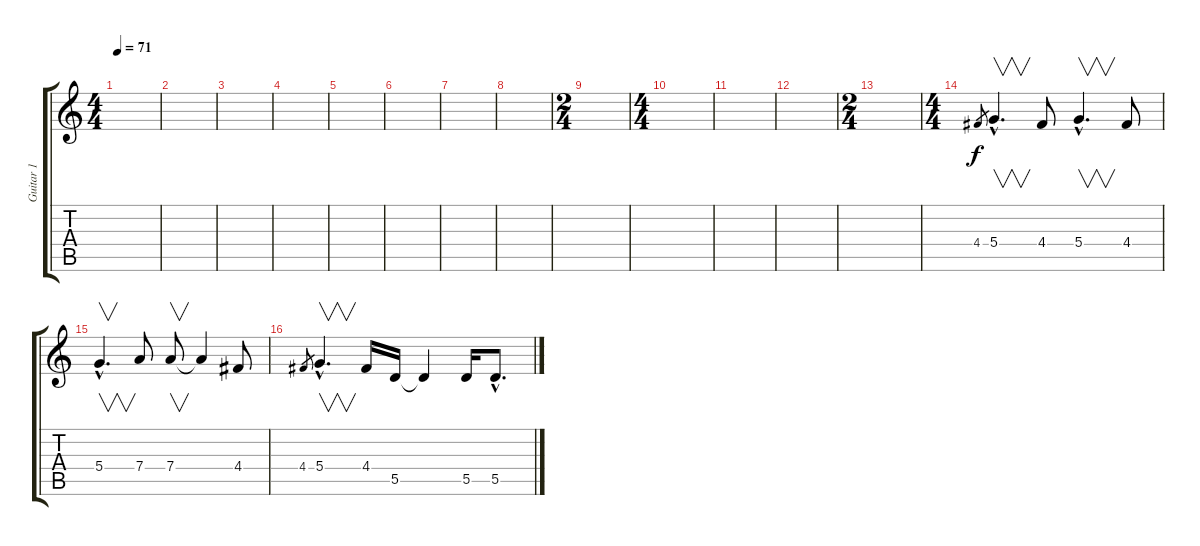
\track ("Guitar 1" "Guitar 1") {instrument distortionguitar}
\staff {score tabs}
\tuning (E4 B3 G3 D3 A2 E2) {hide}
\ts (4 4)
\tempo 71
\clef g2
\ks c
|
|
|
|
|
|
|
|
\ts (2 4)
|
\ts (4 4)
|
|
|
\ts (2 4)
|
\ts (4 4)
4.4.8{gr} 5.4{hac}.4{v d} 4.4.8 5.4{hac}.4{v d} 4.4.8 |
5.4{hac}.4{v d} 7.4.8 7.4.8{v} 7.4{t}.4 4.4.8 |
4.4.8{gr} 5.4{hac}.4{v d} 4.4.16 5.5.16 5.5{t}.4 5.5.16 5.5{hac}.8{d}
